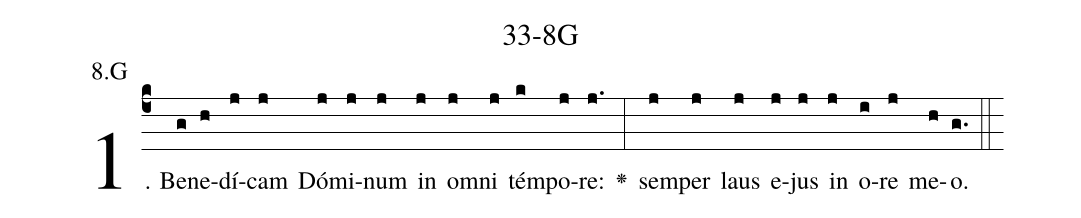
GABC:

name: 33-8G;
annotation: 8.G;
%%
(c4)1. Be(g)ne(h)dí(j)cam(j) Dó(j)mi(j)num(j) in(j) om(j)ni(j) tém(k)po(j)re:(j.) <v>\greheightstar</v>(:) sem(j)per(j) laus(j) e(j)jus(j) in(j) o(i)re(j) me(h)o.(g.) (::)


%E(j) u(j) o(i) u(j) a(h) e.(g.) (::)
